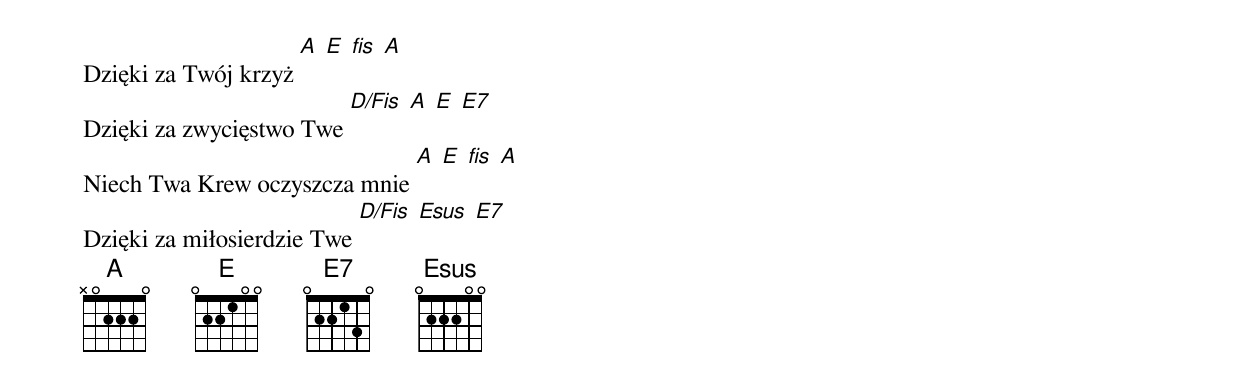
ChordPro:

Dzięki za Twój krzyż [A] [E] [fis] [A]
Dzięki za zwycięstwo Twe [D/Fis] [A] [E] [E7]
Niech Twa Krew oczyszcza mnie [A] [E] [fis] [A]
Dzięki za miłosierdzie Twe [D/Fis] [Esus] [E7]
